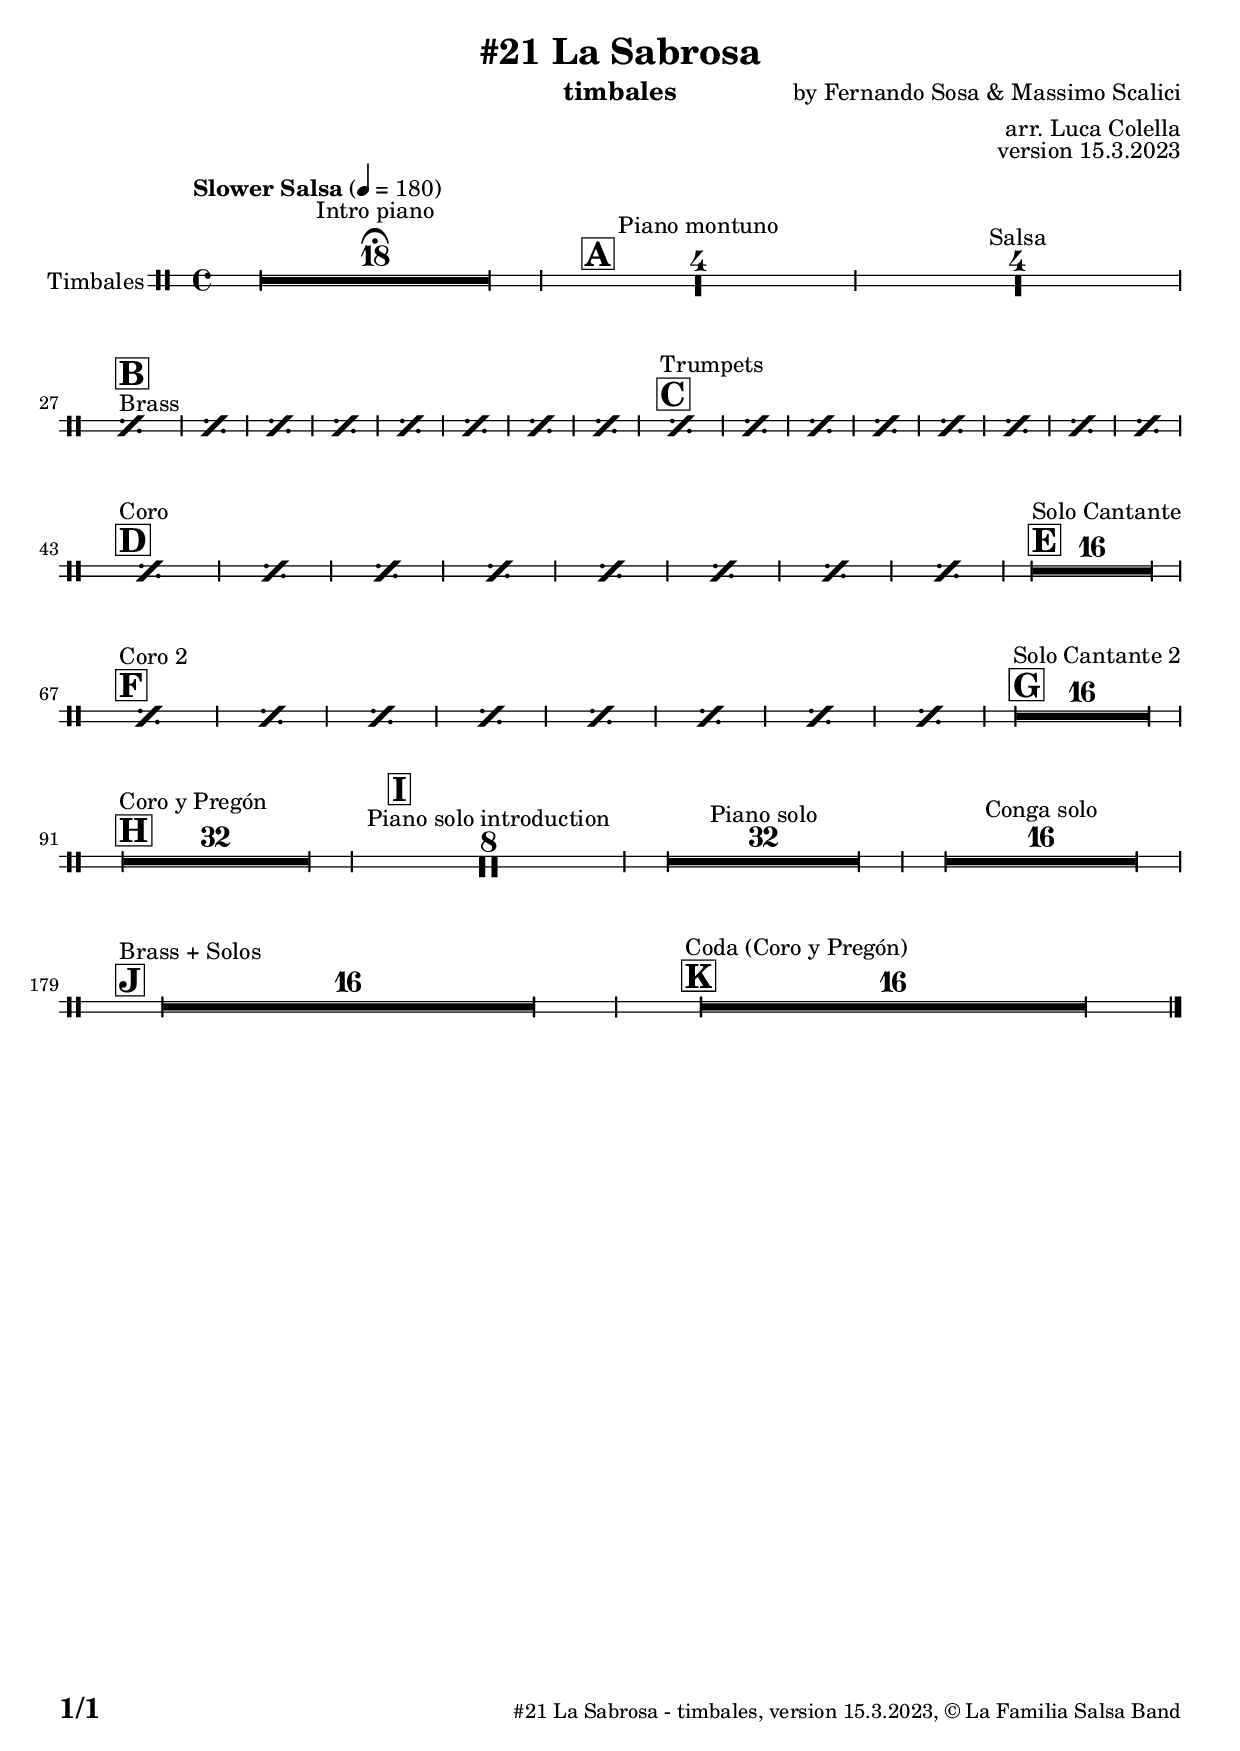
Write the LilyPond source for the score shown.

\version "2.24.0"

% Sheet revision 2022_09

\header {
  title =  "#21 La Sabrosa"
  instrument = "timbales"
  composer = "by Fernando Sosa & Massimo Scalici"
  arranger = "arr. Luca Colella"
  opus = "version 15.3.2023"
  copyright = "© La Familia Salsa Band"
}

inst =
#(define-music-function
  (string)
  (string?)
  #{ <>^\markup \abs-fontsize #16 \bold \box #string #})

makePercent = #(define-music-function (note) (ly:music?)
                 (make-music 'PercentEvent 'length (ly:music-length note)))

#(define (test-stencil grob text)
   (let* ((orig (ly:grob-original grob))
          (siblings (ly:spanner-broken-into orig)) ; have we been split?
          (refp (ly:grob-system grob))
          (left-bound (ly:spanner-bound grob LEFT))
          (right-bound (ly:spanner-bound grob RIGHT))
          (elts-L (ly:grob-array->list (ly:grob-object left-bound 'elements)))
          (elts-R (ly:grob-array->list (ly:grob-object right-bound 'elements)))
          (break-alignment-L
           (filter
            (lambda (elt) (grob::has-interface elt 'break-alignment-interface))
            elts-L))
          (break-alignment-R
           (filter
            (lambda (elt) (grob::has-interface elt 'break-alignment-interface))
            elts-R))
          (break-alignment-L-ext (ly:grob-extent (car break-alignment-L) refp X))
          (break-alignment-R-ext (ly:grob-extent (car break-alignment-R) refp X))
          (num
           (markup text))
          (num
           (if (or (null? siblings)
                   (eq? grob (car siblings)))
               num
               (make-parenthesize-markup num)))
          (num (grob-interpret-markup grob num))
          (num-stil-ext-X (ly:stencil-extent num X))
          (num-stil-ext-Y (ly:stencil-extent num Y))
          (num (ly:stencil-aligned-to num X CENTER))
          (num
           (ly:stencil-translate-axis
            num
            (+ (interval-length break-alignment-L-ext)
               (* 0.5
                  (- (car break-alignment-R-ext)
                     (cdr break-alignment-L-ext))))
            X))
          (bracket-L
           (markup
            #:path
            0.1 ; line-thickness
            `((moveto 0.5 ,(* 0.5 (interval-length num-stil-ext-Y)))
              (lineto ,(* 0.5
                          (- (car break-alignment-R-ext)
                             (cdr break-alignment-L-ext)
                             (interval-length num-stil-ext-X)))
                      ,(* 0.5 (interval-length num-stil-ext-Y)))
              (closepath)
              (rlineto 0.0
                       ,(if (or (null? siblings) (eq? grob (car siblings)))
                            -1.0 0.0)))))
          (bracket-R
           (markup
            #:path
            0.1
            `((moveto ,(* 0.5
                          (- (car break-alignment-R-ext)
                             (cdr break-alignment-L-ext)
                             (interval-length num-stil-ext-X)))
                      ,(* 0.5 (interval-length num-stil-ext-Y)))
              (lineto 0.5
                      ,(* 0.5 (interval-length num-stil-ext-Y)))
              (closepath)
              (rlineto 0.0
                       ,(if (or (null? siblings) (eq? grob (last siblings)))
                            -1.0 0.0)))))
          (bracket-L (grob-interpret-markup grob bracket-L))
          (bracket-R (grob-interpret-markup grob bracket-R))
          (num (ly:stencil-combine-at-edge num X LEFT bracket-L 0.4))
          (num (ly:stencil-combine-at-edge num X RIGHT bracket-R 0.4)))
     num))

#(define-public (Measure_attached_spanner_engraver context)
   (let ((span '())
         (finished '())
         (event-start '())
         (event-stop '()))
     (make-engraver
      (listeners ((measure-counter-event engraver event)
                  (if (= START (ly:event-property event 'span-direction))
                      (set! event-start event)
                      (set! event-stop event))))
      ((process-music trans)
       (if (ly:stream-event? event-stop)
           (if (null? span)
               (ly:warning "You're trying to end a measure-attached spanner but you haven't started one.")
               (begin (set! finished span)
                 (ly:engraver-announce-end-grob trans finished event-start)
                 (set! span '())
                 (set! event-stop '()))))
       (if (ly:stream-event? event-start)
           (begin (set! span (ly:engraver-make-grob trans 'MeasureCounter event-start))
             (set! event-start '()))))
      ((stop-translation-timestep trans)
       (if (and (ly:spanner? span)
                (null? (ly:spanner-bound span LEFT))
                (moment<=? (ly:context-property context 'measurePosition) ZERO-MOMENT))
           (ly:spanner-set-bound! span LEFT
                                  (ly:context-property context 'currentCommandColumn)))
       (if (and (ly:spanner? finished)
                (moment<=? (ly:context-property context 'measurePosition) ZERO-MOMENT))
           (begin
            (if (null? (ly:spanner-bound finished RIGHT))
                (ly:spanner-set-bound! finished RIGHT
                                       (ly:context-property context 'currentCommandColumn)))
            (set! finished '())
            (set! event-start '())
            (set! event-stop '()))))
      ((finalize trans)
       (if (ly:spanner? finished)
           (begin
            (if (null? (ly:spanner-bound finished RIGHT))
                (set! (ly:spanner-bound finished RIGHT)
                      (ly:context-property context 'currentCommandColumn)))
            (set! finished '())))
       (if (ly:spanner? span)
           (begin
            (ly:warning "I think there's a dangling measure-attached spanner :-(")
            (ly:grob-suicide! span)
            (set! span '())))))))

\layout {
  \context {
    \Staff
    \consists #Measure_attached_spanner_engraver
    \override MeasureCounter.font-encoding = #'latin1
    \override MeasureCounter.font-size = 0
    \override MeasureCounter.outside-staff-padding = 2
    \override MeasureCounter.outside-staff-horizontal-padding = #0
  }
}

repeatBracket = #(define-music-function
                  (parser location N note)
                  (number? ly:music?)
                  #{
                    \override Staff.MeasureCounter.stencil =
                    #(lambda (grob) (test-stencil grob #{ #(string-append(number->string N) "x") #} ))
                    \startMeasureCount
                    \repeat volta #N { $note }
                    \stopMeasureCount
                  #}
                  )

Timbales = \new DrumVoice \drummode {
  \set Staff.instrumentName = \markup {
    \center-align { "Timbales" }
  }

  \time 4/4
  \tempo "Slower Salsa" 4 = 180
  
  s1*0 \set Score.skipBars = ##t R1*18 ^\markup { "Intro piano" } \fermata
  \inst "A"
  
  s1*0 \set Score.skipBars = ##t R1*4 ^\markup { "Piano montuno" }
  s1*0 \set Score.skipBars = ##t R1*4 ^\markup { "Salsa" }
  s1*0 
  ^\markup { "Brass" }
  
  \break
  
    \inst "B"
  \repeat percent 8 { \makePercent s1 }
        \inst "C"
        s1*0
          ^\markup { "Trumpets" }
 \repeat percent 8 { \makePercent s1 } \break
        \inst "D"
          s1*0
                    ^\markup { "Coro" }
  \repeat percent 8 { \makePercent s1 }
          \inst "E"
                    s1*0
                    ^\markup { "Solo Cantante" }
  R1*16  \break
            \inst "F"
                      s1*0
                    ^\markup { "Coro 2" }
   \repeat percent 8 { \makePercent s1 }
            \inst "G"
  
                     s1*0
                    ^\markup { "Solo Cantante 2" }
                                   R1*16  \break
                                                 \inst "H"
                        s1*0
                    ^\markup { "Coro y Pregón" }
                       R1*32
     \inst "I"
  s1*0 \set Score.skipBars = ##t R1*8 ^\markup { "Piano solo introduction" }
  s1*0 \set Score.skipBars = ##t R1*32 ^\markup { "Piano solo" }
  s1*0 \set Score.skipBars = ##t R1*16 ^\markup { "Conga solo" } \break
  
  \inst "J"
                       s1*0
                    ^\markup { "Brass + Solos" }
R1*16
    \inst "K"
         s1*0
                    ^\markup { "Coda (Coro y Pregón)" }
R1*16
    
    
 
  \label #'lastPage
  \bar "|."
}

\score {
  \compressMMRests \new StaffGroup <<
    \new DrumStaff \with {
      drumStyleTable = #timbales-style
      \override StaffSymbol.line-count = #2
      \override BarLine.bar-extent = #'(-1 . 1)
      \consists "Volta_engraver"
    }
    <<
      \Timbales
    >>
  >>
  \layout {
    \context {
      \Score
      \remove "Volta_engraver"
    }
  }
}

\paper {
  system-system-spacing =
  #'((basic-distance . 14)
     (minimum-distance . 10)
     (padding . 1)
     (stretchability . 60))
  between-system-padding = #2
  bottom-margin = 5\mm

  print-page-number = ##t
  print-first-page-number = ##t
  oddHeaderMarkup = \markup \fill-line { " " }
  evenHeaderMarkup = \markup \fill-line { " " }
  oddFooterMarkup = \markup {
    \fill-line {
      \bold \fontsize #2
      \concat { \fromproperty #'page:page-number-string "/" \page-ref #'lastPage "0" "?" }

      \fontsize #-1
      \concat { \fromproperty #'header:title " - " \fromproperty #'header:instrument ", " \fromproperty #'header:opus ", " \fromproperty #'header:copyright }
    }
  }
  evenFooterMarkup = \markup {
    \fill-line {
      \fontsize #-1
      \concat { \fromproperty #'header:title " - " \fromproperty #'header:instrument ", " \fromproperty #'header:opus ", " \fromproperty #'header:copyright }

      \bold \fontsize #2
      \concat { \fromproperty #'page:page-number-string "/" \page-ref #'lastPage "0" "?" }
    }
  }
}